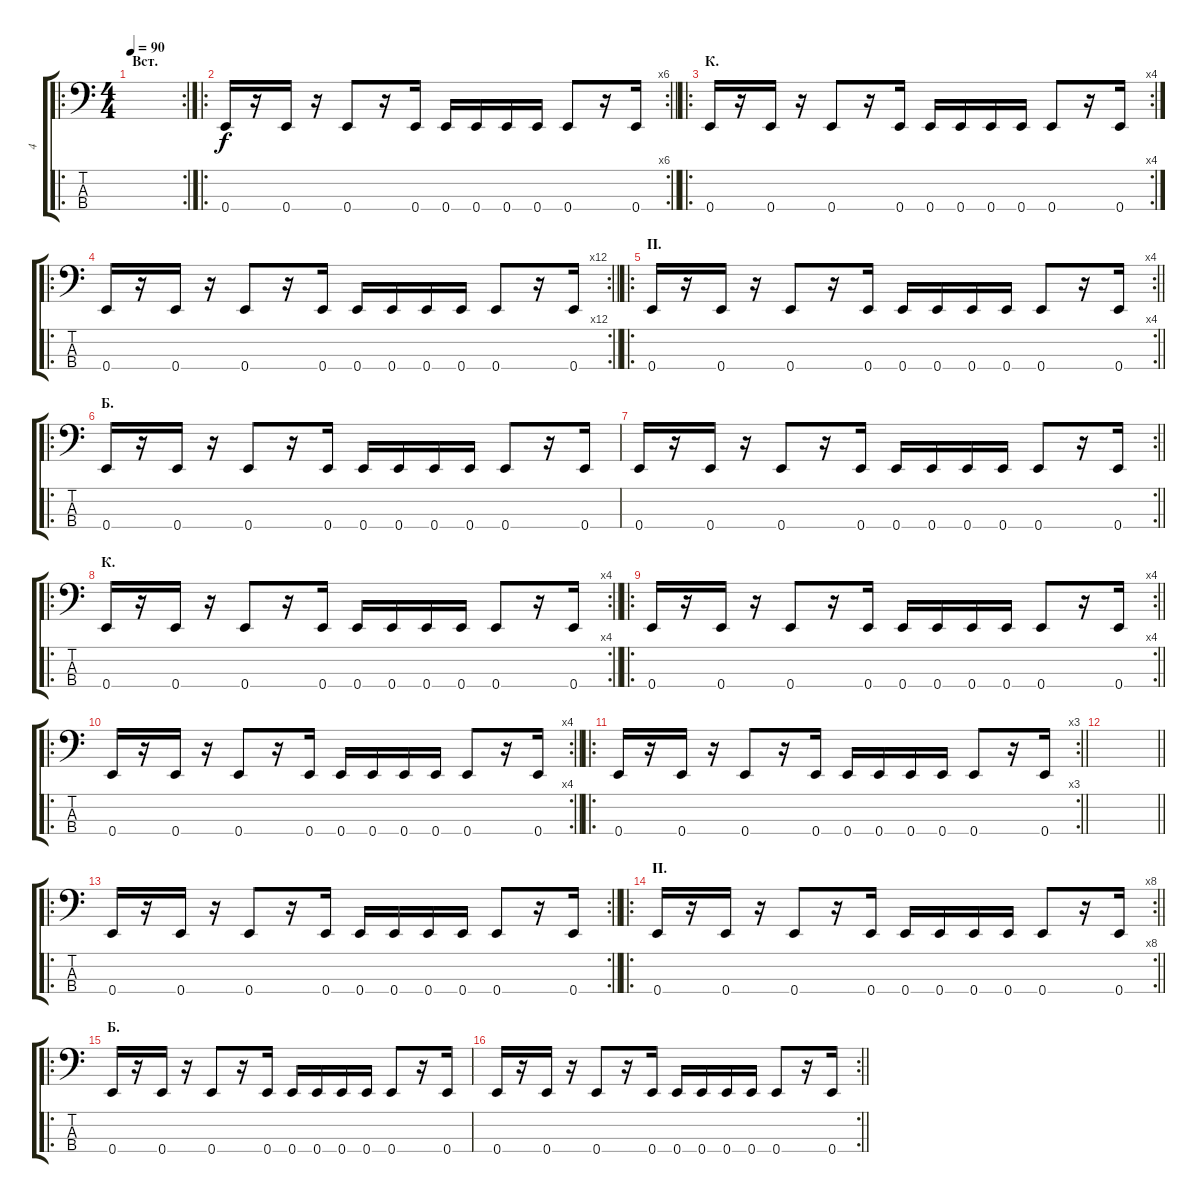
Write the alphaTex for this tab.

\track ("4" "4") {instrument electricbasspick}
\staff {score tabs}
\tuning (G2 D2 A1 E1) {hide}
\ro
\rc 2
\ts (4 4)
\section ("" "Вст.")
\tempo 90
\clef f4
\ks c
|
\ro
\rc 6
\barLineRight lightlight
0.4.16 r.16 0.4.16 r.16 0.4.8 r.16 0.4.16 0.4.16 0.4.16 0.4.16 0.4.16 0.4.8 r.16 0.4.16 |
\ro
\rc 4
\section ("" "К.")
0.4.16 r.16 0.4.16 r.16 0.4.8 r.16 0.4.16 0.4.16 0.4.16 0.4.16 0.4.16 0.4.8 r.16 0.4.16 |
\ro
\rc 12
\barLineRight lightlight
0.4.16 r.16 0.4.16 r.16 0.4.8 r.16 0.4.16 0.4.16 0.4.16 0.4.16 0.4.16 0.4.8 r.16 0.4.16 |
\ro
\rc 4
\section ("" "П.")
\barLineRight lightlight
0.4.16 r.16 0.4.16 r.16 0.4.8 r.16 0.4.16 0.4.16 0.4.16 0.4.16 0.4.16 0.4.8 r.16 0.4.16 |
\ro
\section ("" "Б.")
0.4.16 r.16 0.4.16 r.16 0.4.8 r.16 0.4.16 0.4.16 0.4.16 0.4.16 0.4.16 0.4.8 r.16 0.4.16 |
\rc 2
\barLineRight lightlight
0.4.16 r.16 0.4.16 r.16 0.4.8 r.16 0.4.16 0.4.16 0.4.16 0.4.16 0.4.16 0.4.8 r.16 0.4.16 |
\ro
\rc 4
\section ("" "К.")
\barLineRight lightlight
0.4.16 r.16 0.4.16 r.16 0.4.8 r.16 0.4.16 0.4.16 0.4.16 0.4.16 0.4.16 0.4.8 r.16 0.4.16 |
\ro
\rc 4
\barLineRight lightlight
0.4.16 r.16 0.4.16 r.16 0.4.8 r.16 0.4.16 0.4.16 0.4.16 0.4.16 0.4.16 0.4.8 r.16 0.4.16 |
\ro
\rc 4
\barLineRight lightlight
0.4.16 r.16 0.4.16 r.16 0.4.8 r.16 0.4.16 0.4.16 0.4.16 0.4.16 0.4.16 0.4.8 r.16 0.4.16 |
\ro
\rc 3
\barLineRight lightlight
0.4.16 r.16 0.4.16 r.16 0.4.8 r.16 0.4.16 0.4.16 0.4.16 0.4.16 0.4.16 0.4.8 r.16 0.4.16 |
\barLineRight lightlight
|
\ro
\rc 2
\barLineRight lightlight
0.4.16 r.16 0.4.16 r.16 0.4.8 r.16 0.4.16 0.4.16 0.4.16 0.4.16 0.4.16 0.4.8 r.16 0.4.16 |
\ro
\rc 8
\section ("" "П.")
\barLineRight lightlight
0.4.16 r.16 0.4.16 r.16 0.4.8 r.16 0.4.16 0.4.16 0.4.16 0.4.16 0.4.16 0.4.8 r.16 0.4.16 |
\ro
\section ("" "Б.")
0.4.16 r.16 0.4.16 r.16 0.4.8 r.16 0.4.16 0.4.16 0.4.16 0.4.16 0.4.16 0.4.8 r.16 0.4.16 |
\rc 2
\barLineRight lightlight
0.4.16 r.16 0.4.16 r.16 0.4.8 r.16 0.4.16 0.4.16 0.4.16 0.4.16 0.4.16 0.4.8 r.16 0.4.16
